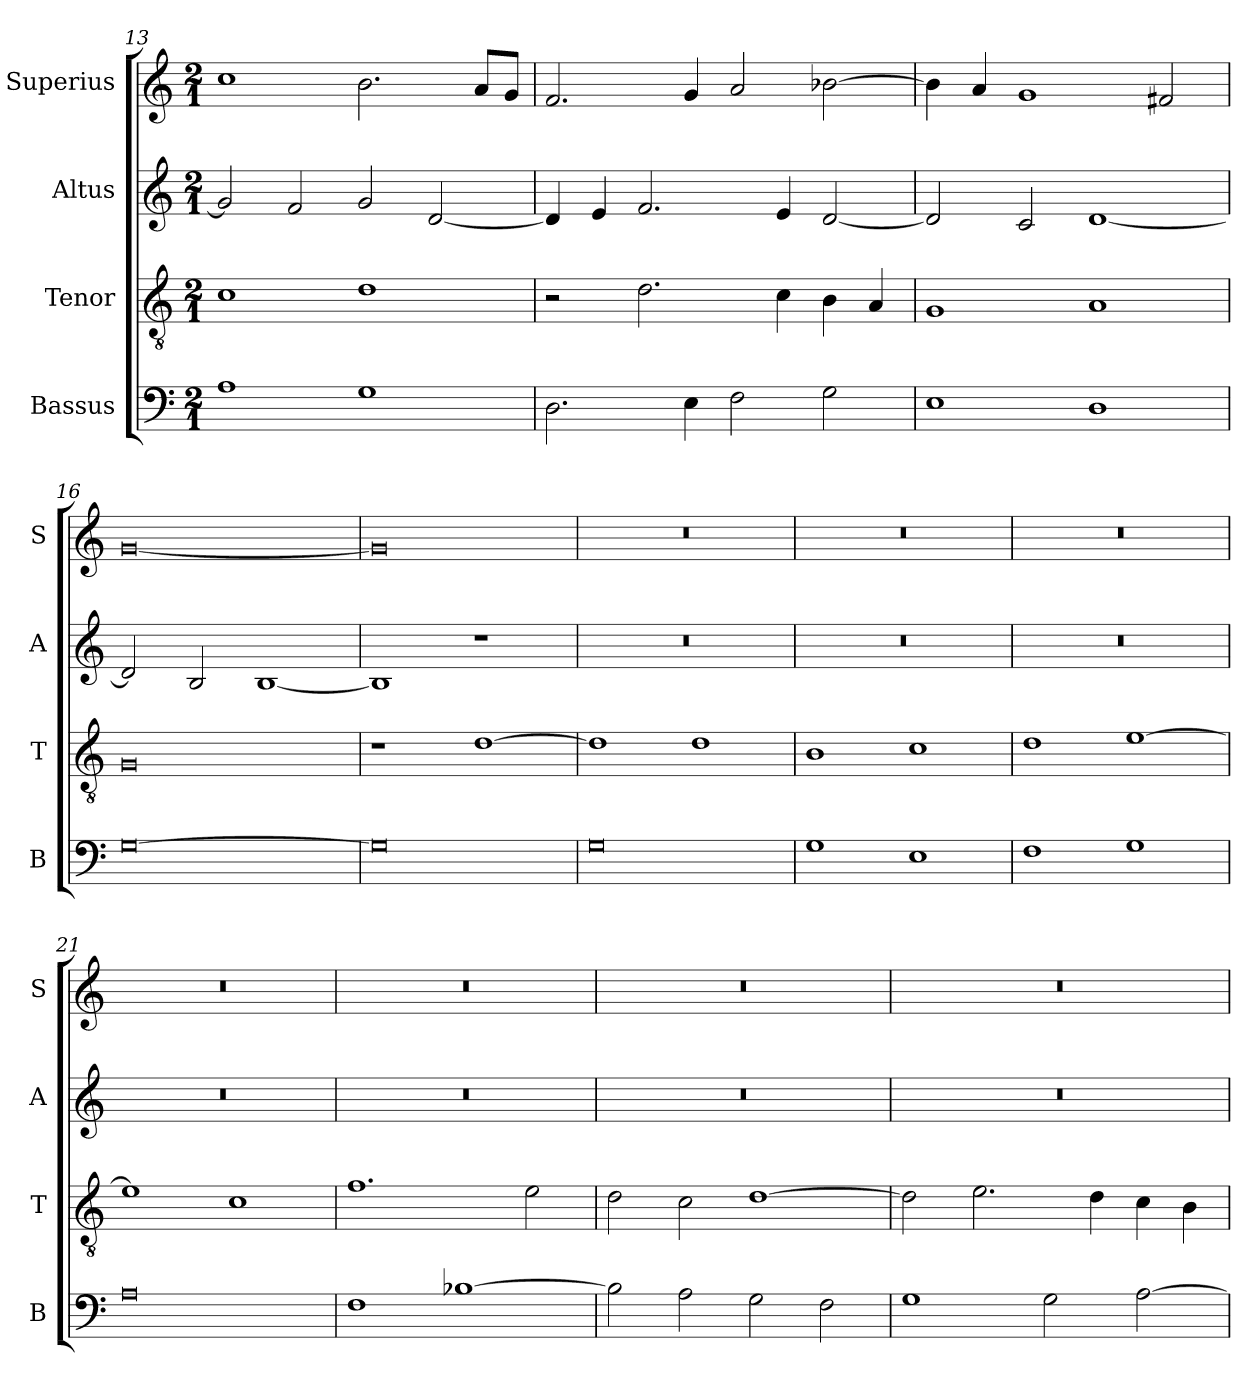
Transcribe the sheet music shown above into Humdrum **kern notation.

**kern	**kern	**kern	**kern
*part4	*part3	*part2	*part1
*staff4	*staff3	*staff2	*staff1
*I"Bassus	*I"Tenor	*I"Altus	*I"Superius
*I'B	*I'T	*I'A	*I'S
*clefF4	*clefGv2	*clefG2	*clefG2
*k[]	*k[]	*k[]	*k[]
*C:	*C:	*C:	*C:
*M2/1	*M2/1	*M2/1	*M2/1
=13	=13	=13	=13
1A	1c	2g]	1cc
.	.	2f	.
1G	1d	2g	2.b
.	.	[2d	.
.	.	.	8aL
.	.	.	8gJ
=14	=14	=14	=14
2.D	2r	4d]	2.f
.	.	4e	.
.	2.d	2.f	.
4E	.	.	4g
2F	.	.	2a
.	4c	4e	.
2G	4B	[2d	[2b-X
.	4A	.	.
=15	=15	=15	=15
1E	1G	2d]	4b-]
.	.	.	4a
.	.	2c	1g
1D	1A	[1d	.
.	.	.	2f#X
=16	=16	=16	=16
[0G	0G	2d]	[0g
.	.	2B	.
.	.	[1B	.
=17	=17	=17	=17
0G]	1r	1B]	0g]
.	[1d	1r	.
=18	=18	=18	=18
0G	1d]	0r	0r
.	1d	.	.
=19	=19	=19	=19
1G	1B	0r	0r
1E	1c	.	.
=20	=20	=20	=20
1F	1d	0r	0r
1G	[1e	.	.
=21	=21	=21	=21
0A	1e]	0r	0r
.	1c	.	.
=22	=22	=22	=22
1F	1.f	0r	0r
[1B-X	.	.	.
.	2e	.	.
=23	=23	=23	=23
2B-]	2d	0r	0r
2A	2c	.	.
2G	[1d	.	.
2F	.	.	.
=24	=24	=24	=24
1G	2d]	0r	0r
.	2.e	.	.
2G	.	.	.
.	4d	.	.
[2A	4c	.	.
.	4B	.	.
=	=	=	=
*-	*-	*-	*-
